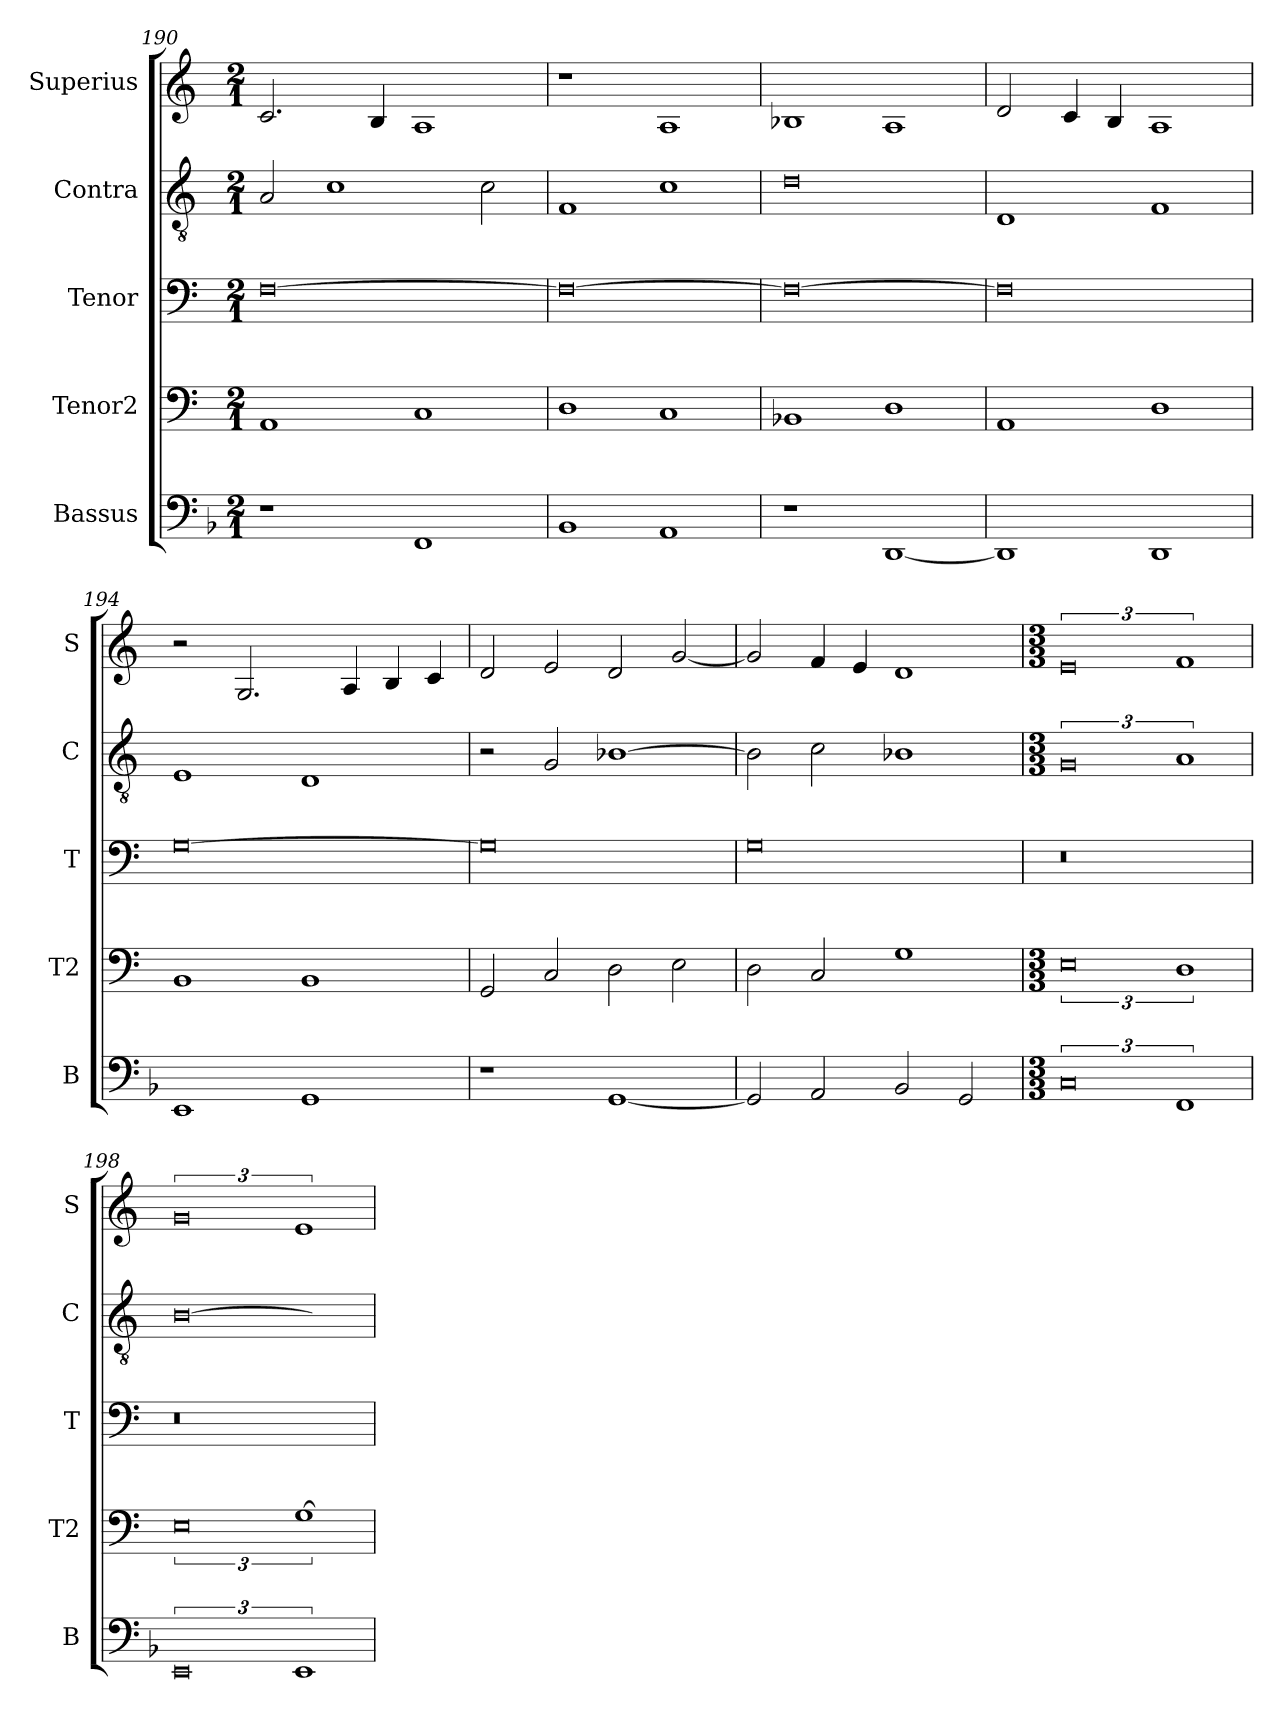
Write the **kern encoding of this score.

**kern	**kern	**kern	**kern	**kern
*part5	*part4	*part3	*part2	*part1
*staff5	*staff4	*staff3	*staff2	*staff1
*I"Bassus	*I"Tenor2	*I"Tenor	*I"Contra	*I"Superius
*I'B	*I'T2	*I'T	*I'C	*I'S
*clefF4	*clefF4	*clefF4	*clefGv2	*clefG2
*k[b-]	*k[]	*k[]	*k[]	*k[]
*M2/1	*M2/1	*M2/1	*M2/1	*M2/1
=190	=190	=190	=190	=190
1r	1AA	[0F	2A/	2.c/
.	.	.	1c	.
.	.	.	.	4B/
1FF	1C	.	.	1A
.	.	.	2c\	.
=191	=191	=191	=191	=191
1BB-	1D	0F_	1F	1r
1AA	1C	.	1c	1A
=192	=192	=192	=192	=192
1r	1BB-X	0F_	0d	1B-X
[1DD	1D	.	.	1A
=193	=193	=193	=193	=193
1DD]	1AA	0F]	1D	2d/
.	.	.	.	4c/
.	.	.	.	4B/
1DD	1D	.	1F	1A
=194	=194	=194	=194	=194
1EE	1BB	[0G	1E	2r
.	.	.	.	2.G/
1GG	1BB	.	1D	.
.	.	.	.	4A/
.	.	.	.	4B/
.	.	.	.	4c/
=195	=195	=195	=195	=195
1r	2GG/	0G]	2r	2d/
.	2C/	.	2G/	2e/
[1GG	2D\	.	[1B-X	2d/
.	2E\	.	.	[2g/
=196	=196	=196	=196	=196
2GG/]	2D\	0G	2B-\]	2g/]
2AA/	2C/	.	2c\	4f/
.	.	.	.	4e/
2BB-/	1G	.	1B-X	1d
2GG/	.	.	.	.
=197	=197	=197	=197	=197
*M3/3	*M3/3	*	*M3/3	*M3/3
3%4C	3%4E	0r	3%4G	3%4e
3%2FF	3%2D	.	3%2A	3%2f
=198	=198	=198	=198	=198
3%4EE	3%4E	0r	[0B	3%4g
3%2EE	[3%2G	.	.	3%2e
=	=	=	=	=
*-	*-	*-	*-	*-
